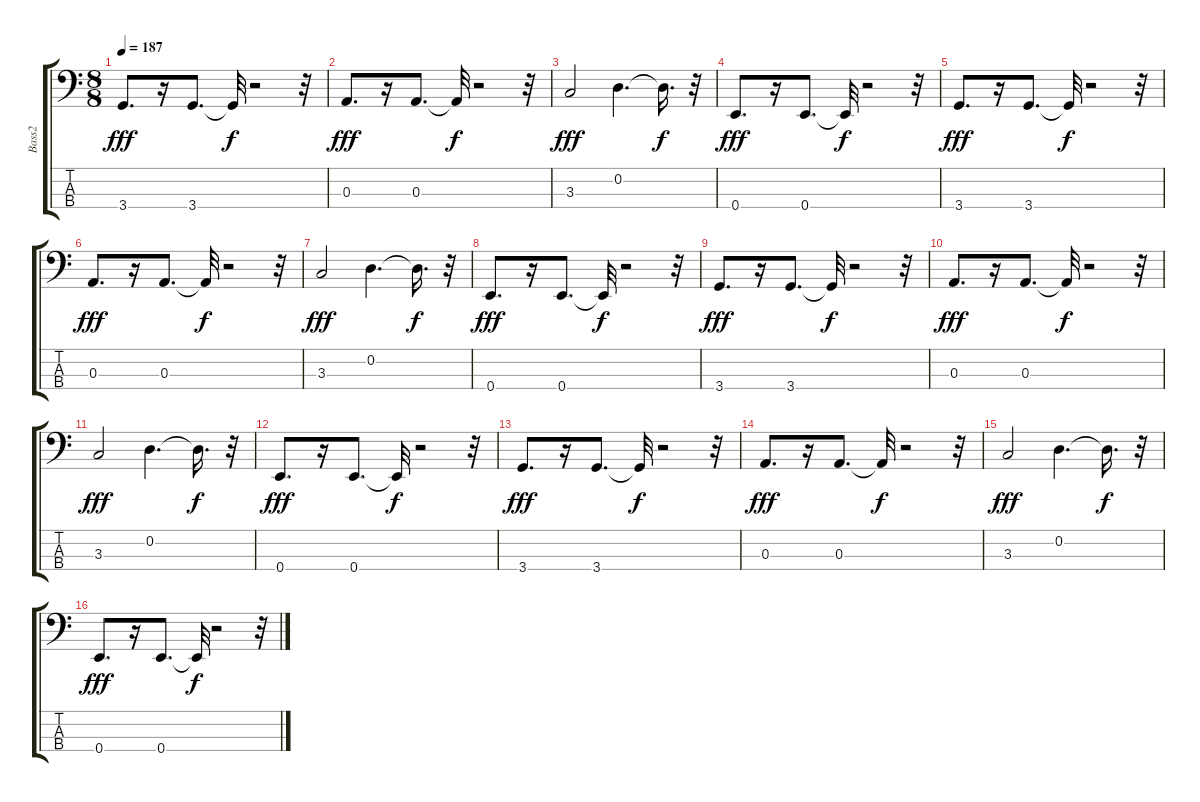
\track ("Bass2" "Bass2") {instrument electricbasspick}
\staff {score tabs}
\tuning (G2 D2 A1 E1) {hide}
\ts (8 8)
\tempo 187
\clef f4
\ks c
3.4.8{d dy fff} r.16 3.4.8{d} 3.4{t}.32{dy f} r.2 r.32 |
0.3.8{d dy fff} r.16 0.3.8{d} 0.3{t}.32{dy f} r.2 r.32 |
3.3.2{dy fff} 0.2.4{d} 0.2{t}.16{d dy f} r.32 |
0.4.8{d dy fff} r.16 0.4.8{d} 0.4{t}.32{dy f} r.2 r.32 |
3.4.8{d dy fff} r.16 3.4.8{d} 3.4{t}.32{dy f} r.2 r.32 |
0.3.8{d dy fff} r.16 0.3.8{d} 0.3{t}.32{dy f} r.2 r.32 |
3.3.2{dy fff} 0.2.4{d} 0.2{t}.16{d dy f} r.32 |
0.4.8{d dy fff} r.16 0.4.8{d} 0.4{t}.32{dy f} r.2 r.32 |
3.4.8{d dy fff} r.16 3.4.8{d} 3.4{t}.32{dy f} r.2 r.32 |
0.3.8{d dy fff} r.16 0.3.8{d} 0.3{t}.32{dy f} r.2 r.32 |
3.3.2{dy fff} 0.2.4{d} 0.2{t}.16{d dy f} r.32 |
0.4.8{d dy fff} r.16 0.4.8{d} 0.4{t}.32{dy f} r.2 r.32 |
3.4.8{d dy fff} r.16 3.4.8{d} 3.4{t}.32{dy f} r.2 r.32 |
0.3.8{d dy fff} r.16 0.3.8{d} 0.3{t}.32{dy f} r.2 r.32 |
3.3.2{dy fff} 0.2.4{d} 0.2{t}.16{d dy f} r.32 |
0.4.8{d dy fff} r.16 0.4.8{d} 0.4{t}.32{dy f} r.2 r.32
